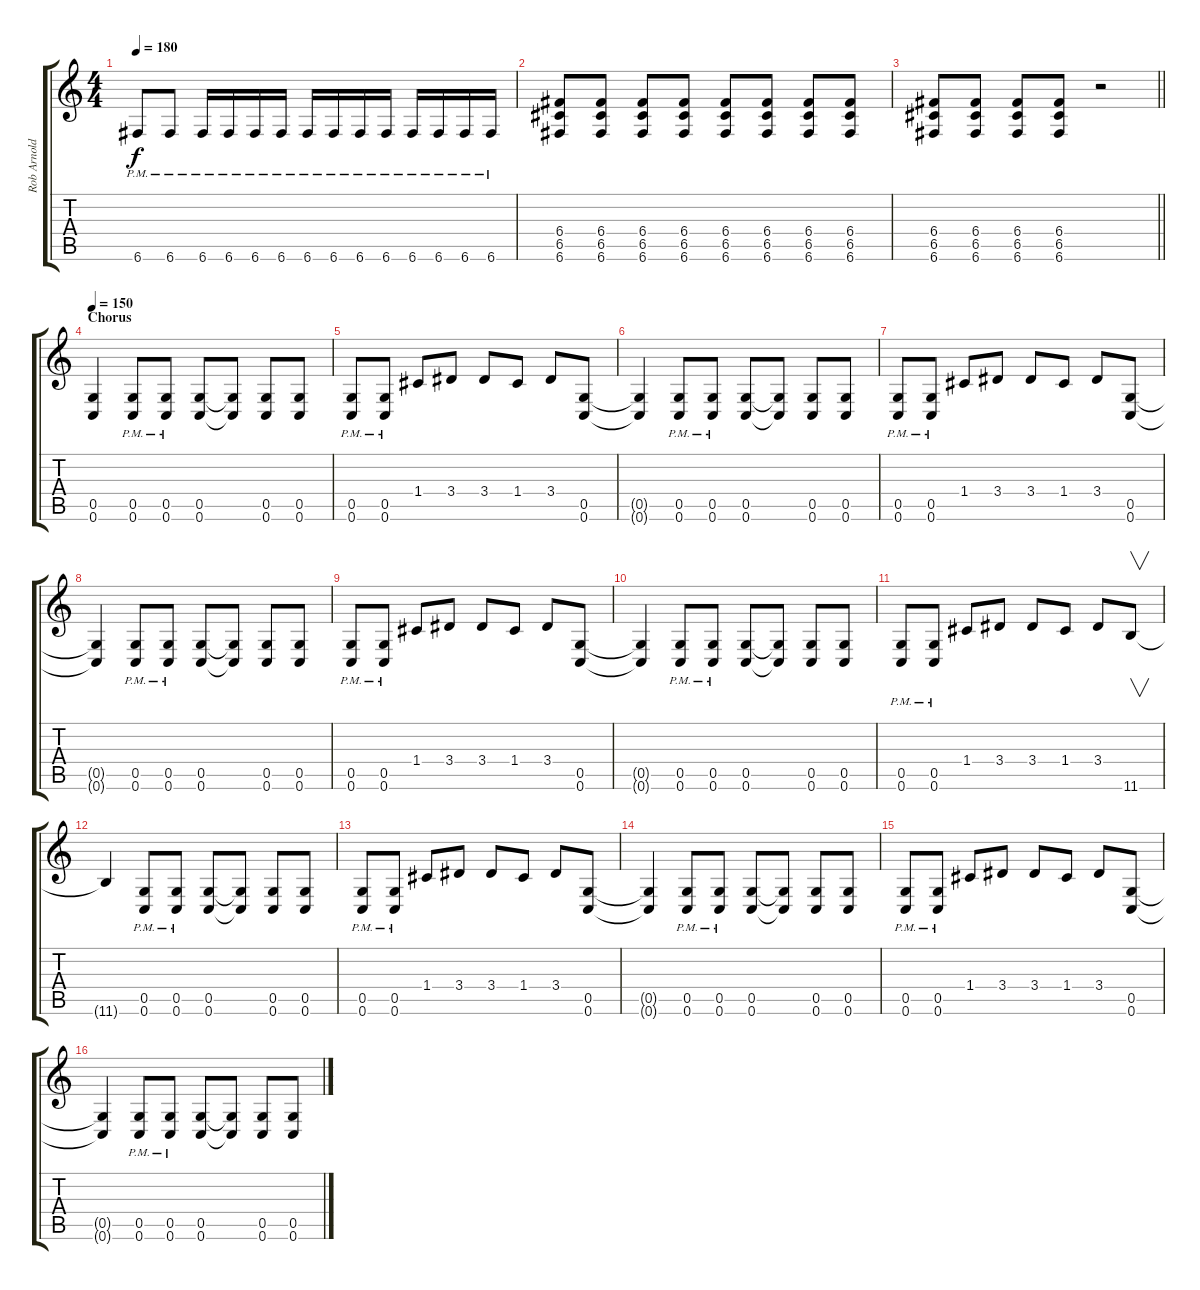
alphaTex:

\track ("Rob Arnold" "Rob Arnold") {instrument distortionguitar}
\staff {score tabs}
\tuning (D4 A3 F3 C3 G2 C2) {hide}
\ts (4 4)
\tempo 180
\clef g2
\ks c
6.6{pm}.8{dy f} 6.6{pm}.8 6.6{pm}.16 6.6{pm}.16 6.6{pm}.16 6.6{pm}.16 6.6{pm}.16 6.6{pm}.16 6.6{pm}.16 6.6{pm}.16 6.6{pm}.16 6.6{pm}.16 6.6{pm}.16 6.6{pm}.16 |
(6.4 6.5 6.6).8 (6.4 6.5 6.6).8 (6.4 6.5 6.6).8 (6.4 6.5 6.6).8 (6.4 6.5 6.6).8 (6.4 6.5 6.6).8 (6.4 6.5 6.6).8 (6.4 6.5 6.6).8 |
\barLineRight lightlight
(6.4 6.5 6.6).8 (6.4 6.5 6.6).8 (6.4 6.5 6.6).8 (6.4 6.5 6.6).8 r.2 |
\section ("" "Chorus")
\tempo 150
(0.5 0.6).4 (0.5{pm} 0.6{pm}).8 (0.5{pm} 0.6{pm}).8 (0.5 0.6).8 (0.5{t} 0.6{t}).8 (0.5 0.6).8 (0.5 0.6).8 |
(0.5{pm} 0.6{pm}).8 (0.5{pm} 0.6{pm}).8 1.4.8 3.4.8 3.4.8 1.4.8 3.4.8 (0.5 0.6).8 |
(0.5{t} 0.6{t}).4 (0.5{pm} 0.6{pm}).8 (0.5{pm} 0.6{pm}).8 (0.5 0.6).8 (0.5{t} 0.6{t}).8 (0.5 0.6).8 (0.5 0.6).8 |
(0.5{pm} 0.6{pm}).8 (0.5{pm} 0.6{pm}).8 1.4.8 3.4.8 3.4.8 1.4.8 3.4.8 (0.5 0.6).8 |
(0.5{t} 0.6{t}).4 (0.5{pm} 0.6{pm}).8 (0.5{pm} 0.6{pm}).8 (0.5 0.6).8 (0.5{t} 0.6{t}).8 (0.5 0.6).8 (0.5 0.6).8 |
(0.5{pm} 0.6{pm}).8 (0.5{pm} 0.6{pm}).8 1.4.8 3.4.8 3.4.8 1.4.8 3.4.8 (0.5 0.6).8 |
(0.5{t} 0.6{t}).4 (0.5{pm} 0.6{pm}).8 (0.5{pm} 0.6{pm}).8 (0.5 0.6).8 (0.5{t} 0.6{t}).8 (0.5 0.6).8 (0.5 0.6).8 |
(0.5{pm} 0.6{pm}).8 (0.5{pm} 0.6{pm}).8 1.4.8 3.4.8 3.4.8 1.4.8 3.4.8 11.6.8{v} |
11.6{t}.4 (0.5{pm} 0.6{pm}).8 (0.5{pm} 0.6{pm}).8 (0.5 0.6).8 (0.5{t} 0.6{t}).8 (0.5 0.6).8 (0.5 0.6).8 |
(0.5{pm} 0.6{pm}).8 (0.5{pm} 0.6{pm}).8 1.4.8 3.4.8 3.4.8 1.4.8 3.4.8 (0.5 0.6).8 |
(0.5{t} 0.6{t}).4 (0.5{pm} 0.6{pm}).8 (0.5{pm} 0.6{pm}).8 (0.5 0.6).8 (0.5{t} 0.6{t}).8 (0.5 0.6).8 (0.5 0.6).8 |
(0.5{pm} 0.6{pm}).8 (0.5{pm} 0.6{pm}).8 1.4.8 3.4.8 3.4.8 1.4.8 3.4.8 (0.5 0.6).8 |
(0.5{t} 0.6{t}).4 (0.5{pm} 0.6{pm}).8 (0.5{pm} 0.6{pm}).8 (0.5 0.6).8 (0.5{t} 0.6{t}).8 (0.5 0.6).8 (0.5 0.6).8
